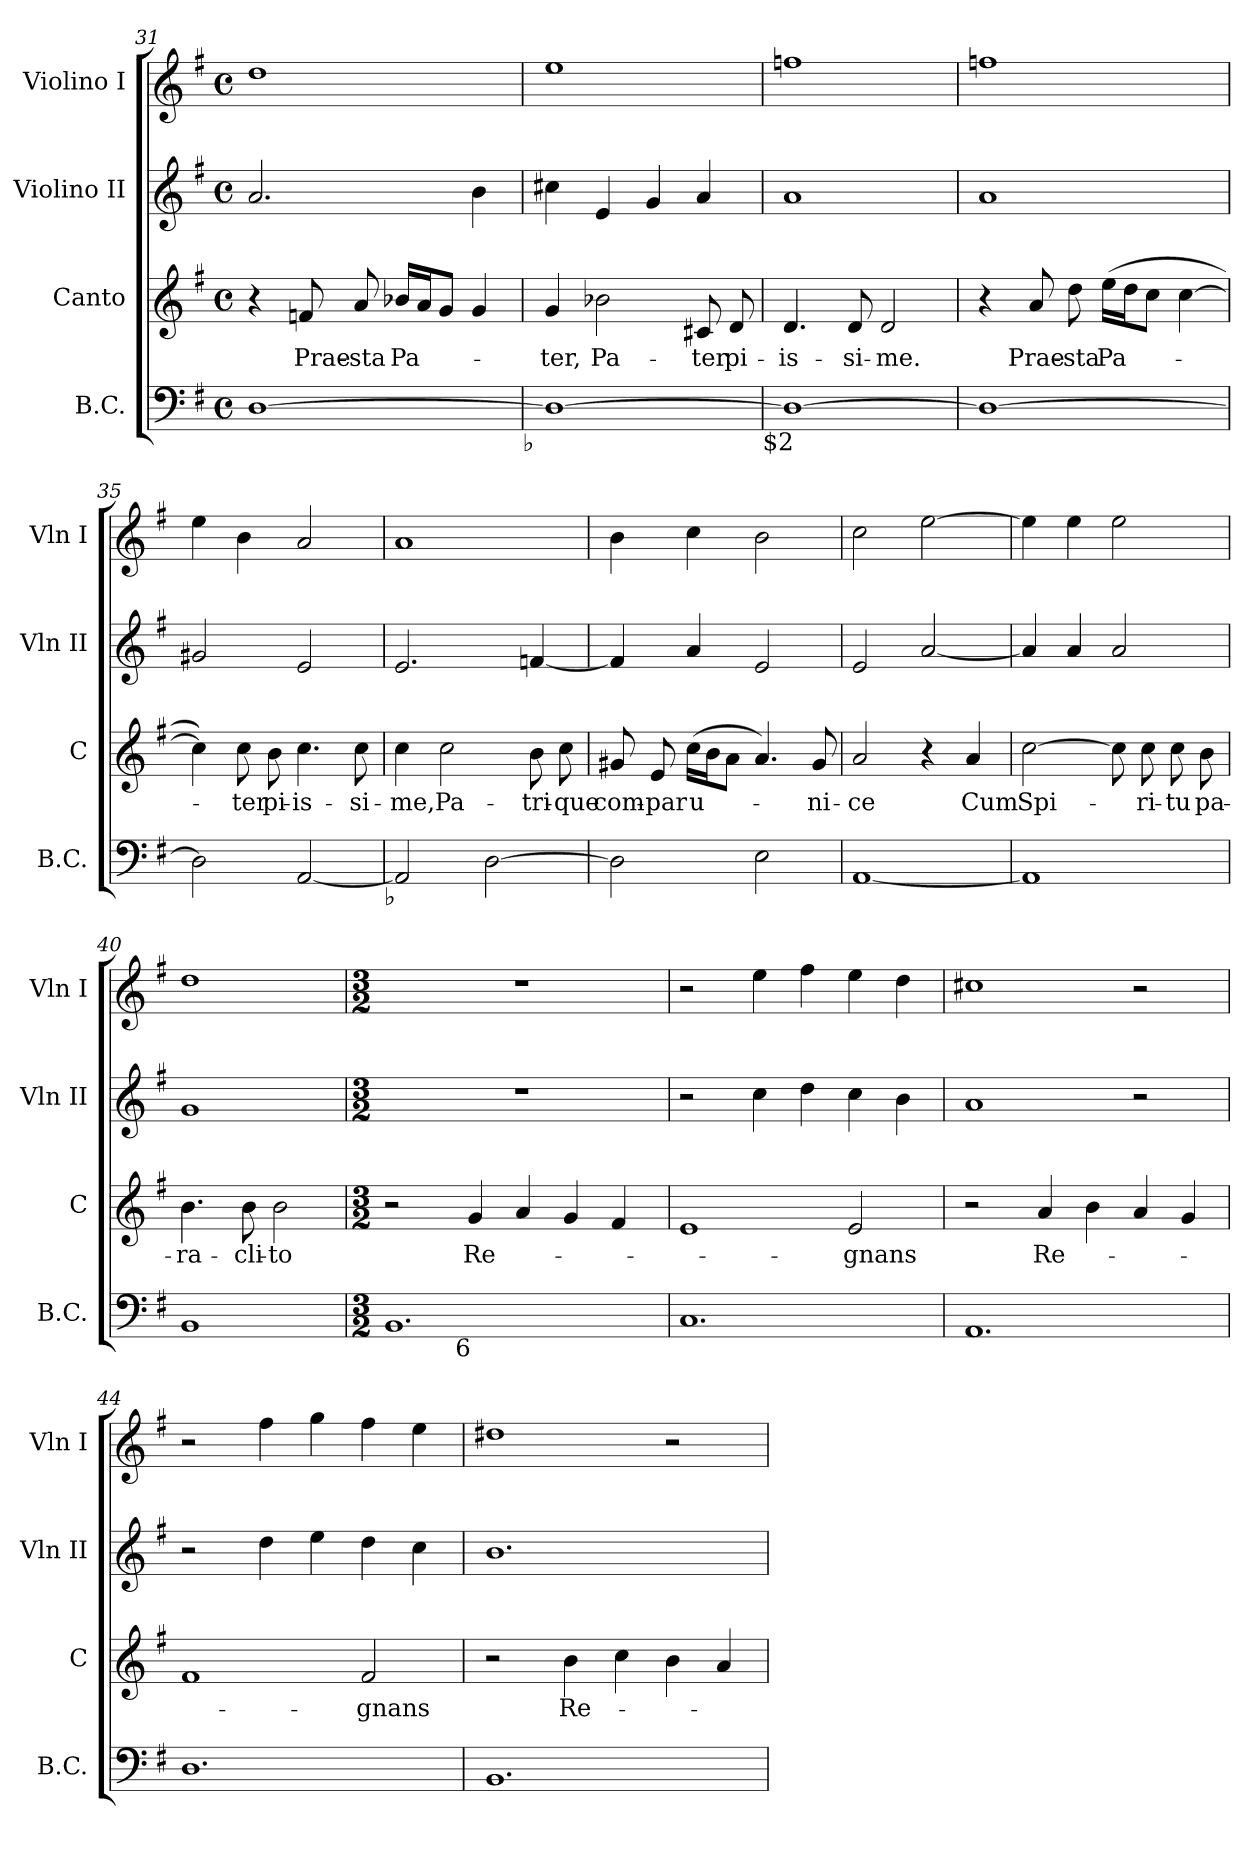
**kern	**kern	**text	**kern	**kern
*part4	*part3	*part3	*part2	*part1
*staff4	*staff3	*staff3	*staff2	*staff1
*I"B.C.	*I"Canto	*	*I"Violino II	*I"Violino I
*I'B.C.	*I'C	*	*I'Vln II	*I'Vln I
!!LO:LB:g=z
*clefF4	*clefG2	*	*clefG2	*clefG2
*k[f#]	*k[f#]	*	*k[f#]	*k[f#]
*G:	*G:	*	*G:	*G:
*M4/4	*M4/4	*	*M4/4	*M4/4
*met(c)	*met(c)	*	*met(c)	*met(c)
=31	=31	=31	=31	=31
[>1D	4r	.	2.a/	1dd
!	!	!LO:LY:b	!	!
.	8fn/	Prae-	.	.
!	!	!LO:LY:b:rj	!	!
.	8a/	-sta	.	.
!	!	!LO:LY:b	!	!
.	16b-X/LL	Pa-	.	.
.	16a/J	.	.	.
.	8g/J	.	.	.
.	4g/	.	4b\	.
!LO:TX:b:t=♭	!	!	!	!
=32	=32	=32	=32	=32
!	!	!LO:LY:b	!	!
1D_	4g/	-ter,	4cc#X\	1ee
!	!	!LO:LY:b	!	!
.	2b-X\	Pa-	4e/	.
.	.	.	4g/	.
!	!	!LO:LY:b	!	!
.	8c#X/	-ter	4a/	.
!	!	!LO:LY:b	!	!
.	8d/	pi-	.	.
!LO:TX:b:t=$2	!	!	!	!
=33	=33	=33	=33	=33
!	!	!LO:LY:b	!	!
1D_	4.d/	-is-	1a	1ffn
!	!	!LO:LY:b	!	!
.	8d/	-si-	.	.
!	!	!LO:LY:b	!	!
.	2d/	-me.	.	.
=34	=34	=34	=34	=34
1D_	4r	.	1a	1ffn
!	!	!LO:LY:b	!	!
.	8a/	Prae-	.	.
!	!	!LO:LY:b:rj	!	!
.	8dd\	-sta	.	.
!	!	!LO:LY:b	!	!
.	(>16ee\LL	Pa-	.	.
.	16dd\J	.	.	.
.	8cc\J	.	.	.
.	[>4cc\	.	.	.
=35	=35	=35	=35	=35
2D\]	4cc\])	.	2g#X/	4ee\
!	!	!LO:LY:b	!	!
.	8cc\	-ter	.	4b\
!	!	!LO:LY:b	!	!
.	8b\	pi-	.	.
!	!	!LO:LY:b:rj	!	!
[<2AA/	4.cc\	-is-	2e/	2a/
!	!	!LO:LY:b	!	!
.	8cc\	-si-	.	.
!LO:TX:b:t=♭	!	!	!	!
!!LO:LB:g=z
=36	=36	=36	=36	=36
!	!	!LO:LY:b	!	!
2AA/]	4cc\	-me,	2.e/	1a
!	!	!LO:LY:b	!	!
.	2cc\	Pa-	.	.
[>2D\	.	.	.	.
!	!	!LO:LY:b	!	!
.	8b\	-tri-	[<4fn/	.
!	!	!LO:LY:b:rj	!	!
.	8cc\	-que	.	.
=37	=37	=37	=37	=37
!	!	!LO:LY:b	!	!
2D\]	8g#X/	com-	4f/]	4b\
!	!	!LO:LY:b:rj	!	!
.	8e/	-par	.	.
!	!	!LO:LY:b	!	!
.	(>16cc\LL	u-	4a/	4cc\
.	16b\J	.	.	.
.	8a\J	.	.	.
2E\	4.a/)	.	2e/	2b\
!	!	!LO:LY:b	!	!
.	8g#/	-ni-	.	.
=38	=38	=38	=38	=38
!	!	!LO:LY:b	!	!
[<1AA	2a/	-ce	2e/	2cc\
.	4r	.	[<2a/	[>2ee\
!	!	!LO:LY:b	!	!
.	4a/	Cum	.	.
=39	=39	=39	=39	=39
!	!	!LO:LY:b	!	!
1AA]	[>2cc\	Spi-	4a/]	4ee\]
.	.	.	4a/	4ee\
.	8cc\]	.	2a/	2ee\
!	!	!LO:LY:b	!	!
.	8cc\	-ri-	.	.
!	!	!LO:LY:b:rj	!	!
.	8cc\	-tu	.	.
!	!	!LO:LY:b	!	!
.	8b\	pa-	.	.
=40	=40	=40	=40	=40
!	!	!LO:LY:b	!	!
1BB	4.b\	-ra-	1g	1dd
!	!	!LO:LY:b	!	!
.	8b\	-cli-	.	.
!	!	!LO:LY:b:rj	!	!
.	2b\	-to	.	.
!!LO:PB:g=z
=41	=41	=41	=41	=41
*M3/2	*M3/2	*	*M3/2	*M3/2
*^	*	*	*	*
1.BB	4...ryy	2r	.	1.r	1.r
!	!LO:TX:b:t=6	!	!	!	!
.	1ryy	.	.	.	.
!	!	!	!LO:LY:b	!	!
.	.	4g/	Re-	.	.
.	.	4a/	.	.	.
.	.	4g/	.	.	.
.	.	4f#/	.	.	.
.	32ryy	.	.	.	.
*v	*v	*	*	*	*
=42	=42	=42	=42	=42
1.C	1e	.	2r	2r
.	.	.	4cc\	4ee\
.	.	.	4dd\	4ff#\
!	!	!LO:LY:b	!	!
.	2e/	-gnans	4cc\	4ee\
.	.	.	4b\	4dd\
=43	=43	=43	=43	=43
1.AA	2r	.	1a	1cc#X
!	!	!LO:LY:b	!	!
.	4a/	Re-	.	.
.	4b\	.	.	.
.	4a/	.	2r	2r
.	4g/	.	.	.
=44	=44	=44	=44	=44
1.D	1f#	.	2r	2r
.	.	.	4dd\	4ff#\
.	.	.	4ee\	4gg\
!	!	!LO:LY:b	!	!
.	2f#/	-gnans	4dd\	4ff#\
.	.	.	4cc\	4ee\
=45	=45	=45	=45	=45
1.BB	2r	.	1.b	1dd#X
!	!	!LO:LY:b	!	!
.	4b\	Re-	.	.
.	4cc\	.	.	.
.	4b\	.	.	2r
.	4a/	.	.	.
=	=	=	=	=
*-	*-	*-	*-	*-
